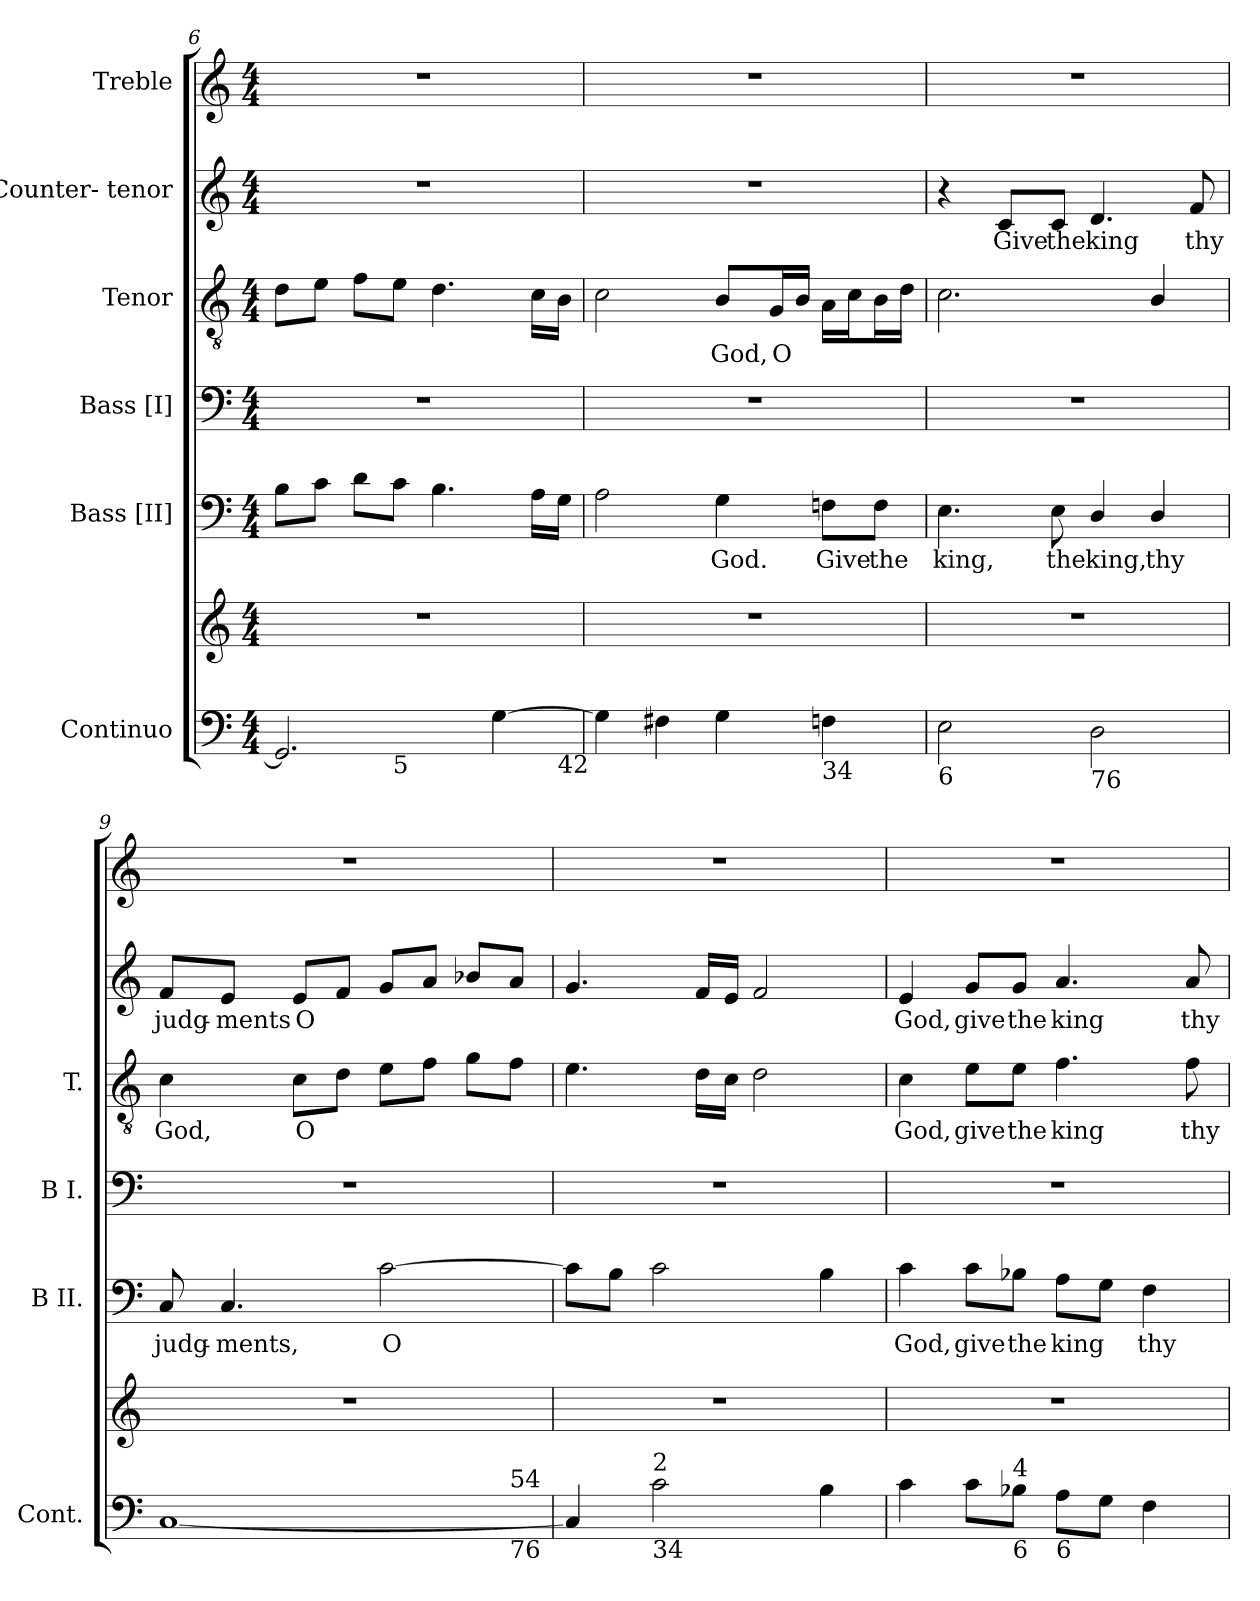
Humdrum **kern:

**kern	**kern	**kern	**text	**kern	**kern	**text	**kern	**text	**kern
*part6	*part6	*part5	*part5	*part4	*part3	*part3	*part2	*part2	*part1
*staff7	*staff6	*staff5	*staff5	*staff4	*staff3	*staff3	*staff2	*staff2	*staff1
*I"Continuo	*	*I"Bass [II]	*	*I"Bass [I]	*I"Tenor	*	*I"Counter- tenor	*	*I"Treble
*I'Cont.	*	*I'B II.	*	*I'B I.	*I'T.	*	*	*	*
*clefF4	*clefG2	*clefF4	*	*clefF4	*clefGv2	*	*clefG2	*	*clefG2
*	*	*	*	*	*ITrd7c12	*	*	*	*
*k[]	*k[]	*k[]	*	*k[]	*k[]	*	*k[]	*	*k[]
*C:	*C:	*C:	*	*C:	*C:	*	*C:	*	*C:
*M4/4	*M4/4	*M4/4	*	*M4/4	*M4/4	*	*M4/4	*	*M4/4
=6	=6	=6	=6	=6	=6	=6	=6	=6	=6
!LO:TX:b:t=76	!	!	!	!	!	!	!	!	!
*^	*	*	*	*	*	*	*	*	*
*	*^	*	*	*	*	*	*	*	*	*
2.GGi/]	4.ryy	2...ryy	1r	8Bi\L	.	1r	8Di\L	.	1r	.	1r
.	.	.	.	8ci\J	.	.	8Ei\J	.	.	.	.
.	.	.	.	8di\L	.	.	8Fi\L	.	.	.	.
!	!LO:TX:b:t=5	!	!	!	!	!	!	!	!	!	!
.	2ryy	.	.	8ci\J	.	.	8Ei\J	.	.	.	.
.	.	.	.	4.Bi\	.	.	4.Di\	.	.	.	.
[4Gi\	.	.	.	.	.	.	.	.	.	.	.
.	8ryy	.	.	16Ai\LL	.	.	16Ci\LL	.	.	.	.
!	!	!LO:TX:b:t=42	!	!	!	!	!	!	!	!	!
.	.	16ryy	.	16Gi\JJ	.	.	16BBi\JJ	.	.	.	.
*v	*v	*v	*	*	*	*	*	*	*	*	*
!!LO:PB:g=z
=7	=7	=7	=7	=7	=7	=7	=7	=7	=7
4Gi\]	1r	2Ai\	.	1r	2Ci\	.	1r	.	1r
4F#Xi\	.	.	.	.	.	.	.	.	.
!	!	!	!LO:LY:b:color=#000000	!	!	!	!	!	!
!	!	!	!	!	!	!LO:LY:b:color=#000000	!	!	!
4Gi\	.	4Gi\	God.	.	8BBi/L	God,	.	.	.
!	!	!	!	!	!	!LO:LY:b:color=#000000	!	!	!
.	.	.	.	.	16GGi/L	O	.	.	.
.	.	.	.	.	16BBi/JJ	.	.	.	.
!LO:TX:b:t=34	!	!	!	!	!	!	!	!	!
!	!	!	!LO:LY:b:color=#000000	!	!	!	!	!	!
4Fni\	.	8Fni\L	Give	.	16AAi\LL	.	.	.	.
.	.	.	.	.	16Ci\J	.	.	.	.
!	!	!	!LO:LY:b:color=#000000	!	!	!	!	!	!
.	.	8Fi\J	the	.	16BBi\L	.	.	.	.
.	.	.	.	.	16Di\JJ	.	.	.	.
=8	=8	=8	=8	=8	=8	=8	=8	=8	=8
!LO:TX:b:t=6	!	!	!	!	!	!	!	!	!
!	!	!	!LO:LY:b:color=#000000	!	!	!	!	!	!
2Ei\	1r	4.Ei\	king,	1r	2.Ci\	.	4r	.	1r
!	!	!	!	!	!	!	!	!LO:LY:b:color=#000000	!
.	.	.	.	.	.	.	8ci/L	Give	.
!	!	!	!LO:LY:b:color=#000000	!	!	!	!	!	!
!	!	!	!	!	!	!	!	!LO:LY:b:color=#000000	!
.	.	8Ei\	the	.	.	.	8ci/J	the	.
!	!	!	!LO:LY:b:color=#000000	!	!	!	!	!	!
!LO:TX:b:t=76	!	!	!	!	!	!	!	!	!
!	!	!	!	!	!	!	!	!LO:LY:b:color=#000000	!
2Di\	.	4Di/	king,	.	.	.	4.di/	king	.
!	!	!	!LO:LY:b:color=#000000	!	!	!	!	!	!
.	.	4Di/	thy	.	4BBi/	.	.	.	.
!	!	!	!	!	!	!	!	!LO:LY:b:color=#000000	!
.	.	.	.	.	.	.	8fi/	thy	.
=9	=9	=9	=9	=9	=9	=9	=9	=9	=9
!	!	!	!LO:LY:b:color=#000000	!	!	!	!	!	!
!	!	!	!	!	!	!LO:LY:b:color=#000000	!	!	!
!LO:TX:b:t=43	!	!	!	!	!	!	!	!	!
!	!	!	!	!	!	!	!	!LO:LY:b:color=#000000	!
*^	*	*	*	*	*	*	*	*	*
[1Ci	2..ryy	1r	8Ci/	judg-	1r	4Ci\	God,	8fi/L	judg-	1r
!	!	!	!	!LO:LY:b:color=#000000	!	!	!	!	!	!
!	!	!	!	!	!	!	!	!	!LO:LY:b:color=#000000	!
.	.	.	4.Ci/	-ments,	.	.	.	8ei/J	-ments	.
!	!	!	!	!	!	!	!LO:LY:b:color=#000000	!	!	!
!	!	!	!	!	!	!	!	!	!LO:LY:b:color=#000000	!
.	.	.	.	.	.	8Ci\L	O	8ei/L	O	.
.	.	.	.	.	.	8Di\J	.	8fi/J	.	.
!	!	!	!	!LO:LY:b:color=#000000	!	!	!	!	!	!
.	.	.	[2ci\	O	.	8Ei\L	.	8gi/L	.	.
.	.	.	.	.	.	8Fi\J	.	8ai/J	.	.
.	.	.	.	.	.	8Gi\L	.	8b-Xi/L	.	.
!	!LO:TX:b:t=76	!	!	!	!	!	!	!	!	!
!	!LO:TX:t=54	!	!	!	!	!	!	!	!	!
.	8ryy	.	.	.	.	8Fi\J	.	8ai/J	.	.
!!LO:LB:g=z
=10	=10	=10	=10	=10	=10	=10	=10	=10	=10	=10
!LO:TX:b:t=5	!	!	!	!	!	!	!	!	!	!
!LO:TX:t=?	!	!	!	!	!	!	!	!	!	!
*v	*v	*	*	*	*	*	*	*	*	*
4Ci/]	1r	8ci\L]	.	1r	4.Ei\	.	4.gi/	.	1r
.	.	8Bi\J	.	.	.	.	.	.	.
!LO:TX:b:t=34	!	!	!	!	!	!	!	!	!
!LO:TX:t=2	!	!	!	!	!	!	!	!	!
2ci\	.	2ci\	.	.	.	.	.	.	.
.	.	.	.	.	16Di\LL	.	16fi/LL	.	.
.	.	.	.	.	16Ci\JJ	.	16ei/JJ	.	.
.	.	.	.	.	2Di\	.	2fi/	.	.
4Bi\	.	4Bi\	.	.	.	.	.	.	.
=11	=11	=11	=11	=11	=11	=11	=11	=11	=11
!	!	!	!LO:LY:b:color=#000000	!	!	!	!	!	!
!	!	!	!	!	!	!LO:LY:b:color=#000000	!	!	!
!	!	!	!	!	!	!	!	!LO:LY:b:color=#000000	!
4ci\	1r	4ci\	God,	1r	4Ci\	God,	4ei/	God,	1r
!	!	!	!LO:LY:b:color=#000000	!	!	!	!	!	!
!	!	!	!	!	!	!LO:LY:b:color=#000000	!	!	!
!	!	!	!	!	!	!	!	!LO:LY:b:color=#000000	!
8ci\L	.	8ci\L	give	.	8Ei\L	give	8gi/L	give	.
!	!	!	!LO:LY:b:color=#000000	!	!	!	!	!	!
!	!	!	!	!	!	!LO:LY:b:color=#000000	!	!	!
!LO:TX:b:t=6	!	!	!	!	!	!	!	!	!
!LO:TX:t=4	!	!	!	!	!	!	!	!	!
!	!	!	!	!	!	!	!	!LO:LY:b:color=#000000	!
8B-Xi\J	.	8B-Xi\J	the	.	8Ei\J	the	8gi/J	the	.
!	!	!	!LO:LY:b:color=#000000	!	!	!	!	!	!
!	!	!	!	!	!	!LO:LY:b:color=#000000	!	!	!
!LO:TX:b:t=6	!	!	!	!	!	!	!	!	!
!	!	!	!	!	!	!	!	!LO:LY:b:color=#000000	!
8Ai\L	.	8Ai\L	king	.	4.Fi\	king	4.ai/	king	.
8Gi\J	.	8Gi\J	.	.	.	.	.	.	.
!	!	!	!LO:LY:b:color=#000000	!	!	!	!	!	!
4Fi\	.	4Fi\	thy	.	.	.	.	.	.
!	!	!	!	!	!	!LO:LY:b:color=#000000	!	!	!
!	!	!	!	!	!	!	!	!LO:LY:b:color=#000000	!
.	.	.	.	.	8Fi\	thy	8ai/	thy	.
=	=	=	=	=	=	=	=	=	=
*-	*-	*-	*-	*-	*-	*-	*-	*-	*-
